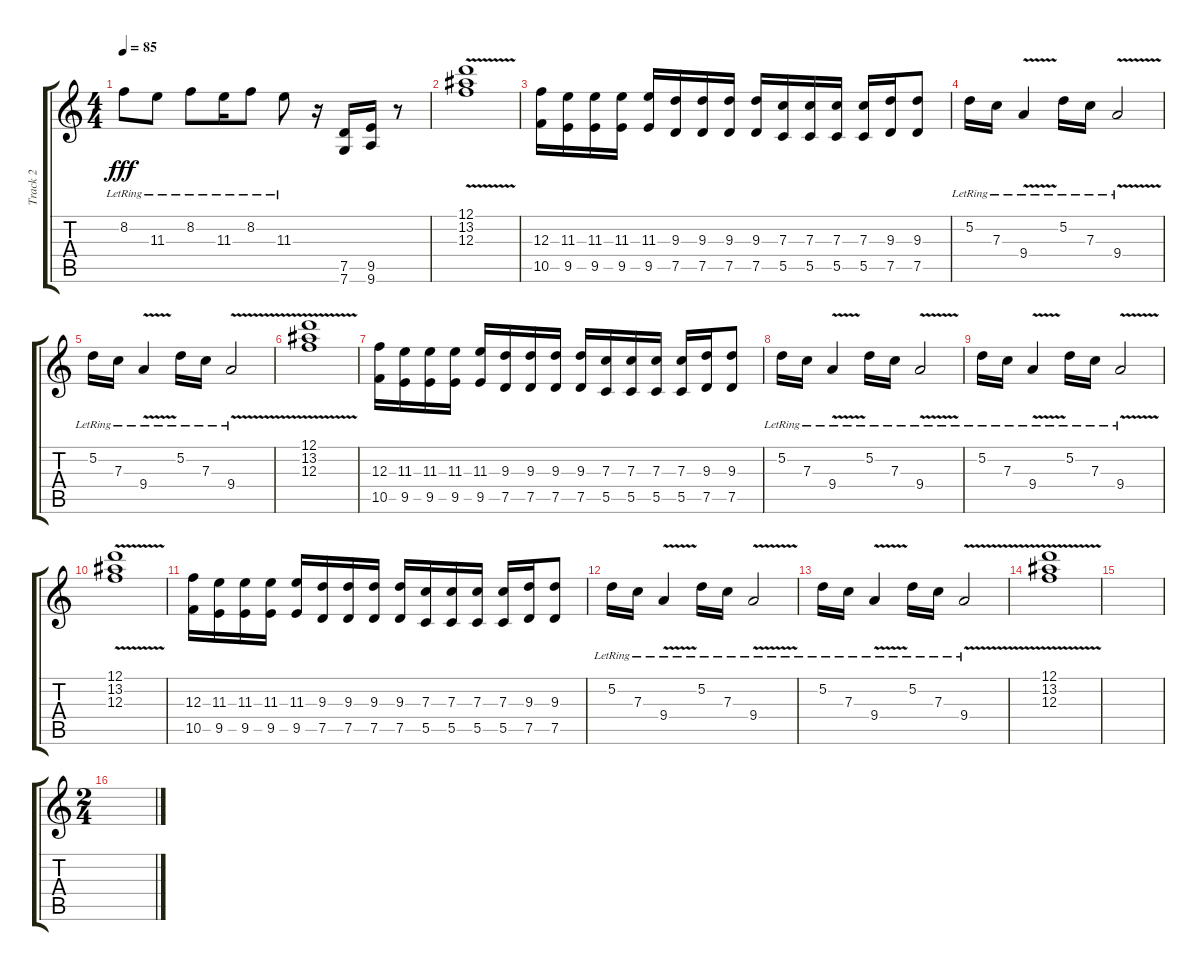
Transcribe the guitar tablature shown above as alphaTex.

\track ("Track 2" "Track 2") {instrument overdrivenguitar}
\staff {score tabs}
\tuning (D4 A3 F3 C3 G2 C2) {hide}
\ts (4 4)
\tempo 85
\clef g2
\ks c
8.2{lr}.8{dy fff} 11.3{lr}.8 8.2{lr}.8 11.3{lr}.16 8.2{lr}.8 11.3{lr}.8 r.16 (7.5 7.6).16 (9.5 9.6).16 r.8 |
(12.1{v} 13.2{v} 12.3{v}).1{volume 11 instrument electricguitarjazz} |
(12.3 10.5).16 (11.3 9.5).16 (11.3 9.5).16 (11.3 9.5).16 (11.3 9.5).16 (9.3 7.5).16 (9.3 7.5).16 (9.3 7.5).16 (9.3 7.5).16 (7.3 5.5).16 (7.3 5.5).16 (7.3 5.5).16 (7.3 5.5).16 (9.3 7.5).16 (9.3 7.5).8 |
5.2{lr}.16 7.3{lr}.16 9.4{v lr}.4 5.2{lr}.16 7.3{lr}.16 9.4{v lr}.2 |
5.2{lr}.16 7.3{lr}.16 9.4{v lr}.4 5.2{lr}.16 7.3{lr}.16 9.4{v lr}.2 |
(12.1{v} 13.2{v} 12.3{v}).1{instrument electricguitarjazz} |
(12.3 10.5).16 (11.3 9.5).16 (11.3 9.5).16 (11.3 9.5).16 (11.3 9.5).16 (9.3 7.5).16 (9.3 7.5).16 (9.3 7.5).16 (9.3 7.5).16 (7.3 5.5).16 (7.3 5.5).16 (7.3 5.5).16 (7.3 5.5).16 (9.3 7.5).16 (9.3 7.5).8 |
5.2{lr}.16 7.3{lr}.16 9.4{v lr}.4 5.2{lr}.16 7.3{lr}.16 9.4{v lr}.2 |
5.2{lr}.16 7.3{lr}.16 9.4{v lr}.4 5.2{lr}.16 7.3{lr}.16 9.4{v lr}.2 |
(12.1{v} 13.2{v} 12.3{v}).1{instrument electricguitarjazz} |
(12.3 10.5).16 (11.3 9.5).16 (11.3 9.5).16 (11.3 9.5).16 (11.3 9.5).16 (9.3 7.5).16 (9.3 7.5).16 (9.3 7.5).16 (9.3 7.5).16 (7.3 5.5).16 (7.3 5.5).16 (7.3 5.5).16 (7.3 5.5).16 (9.3 7.5).16 (9.3 7.5).8 |
5.2{lr}.16 7.3{lr}.16 9.4{v lr}.4 5.2{lr}.16 7.3{lr}.16 9.4{v lr}.2 |
5.2{lr}.16 7.3{lr}.16 9.4{v lr}.4 5.2{lr}.16 7.3{lr}.16 9.4{v lr}.2 |
(12.1{v} 13.2{v} 12.3{v}).1{instrument electricguitarjazz} |
|
\ts (2 4)
